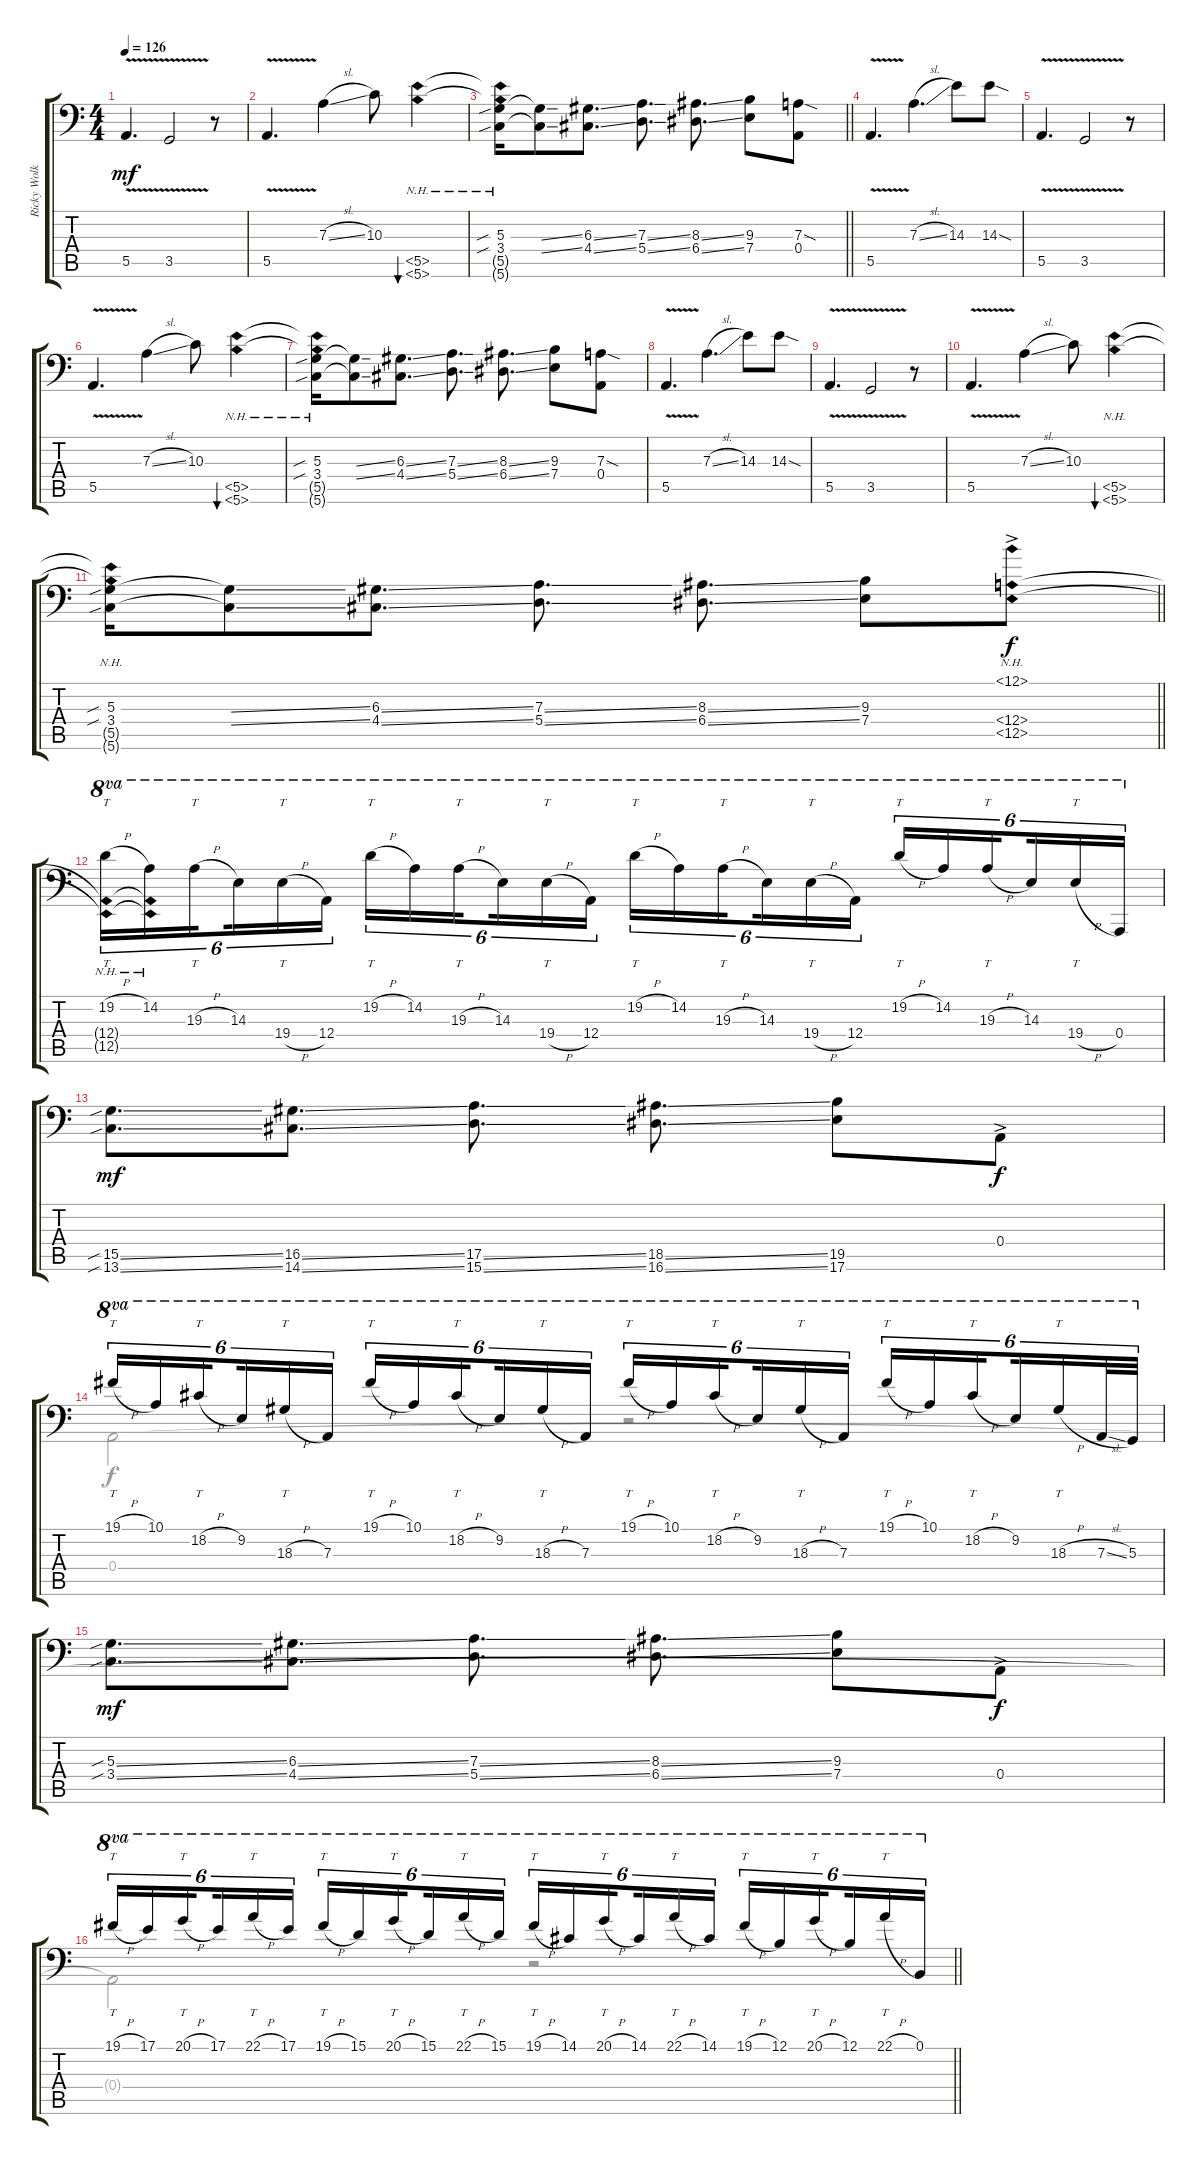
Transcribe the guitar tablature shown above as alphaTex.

\track ("Ricky Wolking Bass" "Ricky Wolk") {instrument fretlessbass}
\staff {score tabs}
\tuning (B2 G2 D2 A1 E1 B0) {hide}
\voice
\ts (4 4)
\tempo 126
\clef f4
\ks c
5.5{v}.4{d dy mf} 3.5{v}.2 r.8 |
5.5{v}.4{d} 7.3{sl}.4 10.3.8 (5.5{nh} 5.6{nh}).4{bu 30} |
\barLineRight lightlight
(5.3{sib} 3.4{sib} 5.5{nh t} 5.6{nh t}).16 (5.3{ss t} 3.4{ss t}).8 (6.3{ss} 4.4{ss}).8{d} (7.3{ss} 5.4{ss}).8{d} (8.3{ss} 6.4{ss}).8{d} (9.3 7.4).8 (7.3{sod} 0.4).8 |
5.5{v}.4{d} 7.3{sl}.4{d} 14.3.8 14.3{sod}.8 |
5.5{v}.4{d} 3.5{v}.2 r.8 |
5.5{v}.4{d} 7.3{sl}.4 10.3.8 (5.5{nh} 5.6{nh}).4{bu 30} |
(5.3{sib} 3.4{sib} 5.5{nh t} 5.6{nh t}).16 (5.3{ss t} 3.4{ss t}).8 (6.3{ss} 4.4{ss}).8{d} (7.3{ss} 5.4{ss}).8{d} (8.3{ss} 6.4{ss}).8{d} (9.3 7.4).8 (7.3{sod} 0.4).8 |
5.5{v}.4{d} 7.3{sl}.4{d} 14.3.8 14.3{sod}.8 |
5.5{v}.4{d} 3.5{v}.2 r.8 |
5.5{v}.4{d} 7.3{sl}.4 10.3.8 (5.5{nh} 5.6{nh}).4{bu 30} |
\barLineRight lightlight
(5.3{sib} 3.4{sib} 5.5{nh t} 5.6{nh t}).16 (5.3{ss t} 3.4{ss t}).8 (6.3{ss} 4.4{ss}).8{d} (7.3{ss} 5.4{ss}).8{d} (8.3{ss} 6.4{ss}).8{d} (9.3 7.4).8 (12.1{nh ac} 12.4{nh ac} 12.5{nh ac}).8{dy f} |
(19.2{h} 12.4{nh t} 12.5{nh t}).16{tt tu (6 4) ot 8va} (14.2 12.4{nh t} 12.5{nh t}).16{tu (6 4) ot 8va} 19.3{h}.16{tt tu (6 4) ot 8va beam splitsecondary} 14.3.16{tu (6 4) ot 8va} 19.4{h}.16{tt tu (6 4) ot 8va} 12.4.16{tu (6 4) ot 8va} 19.2{h}.16{tt tu (6 4) ot 8va} 14.2.16{tu (6 4) ot 8va} 19.3{h}.16{tt tu (6 4) ot 8va beam splitsecondary} 14.3.16{tu (6 4) ot 8va} 19.4{h}.16{tt tu (6 4) ot 8va} 12.4.16{tu (6 4) ot 8va} 19.2{h}.16{tt tu (6 4) ot 8va} 14.2.16{tu (6 4) ot 8va} 19.3{h}.16{tt tu (6 4) ot 8va beam splitsecondary} 14.3.16{tu (6 4) ot 8va} 19.4{h}.16{tt tu (6 4) ot 8va} 12.4.16{tu (6 4) ot 8va} 19.2{h}.16{tt tu (6 4) ot 8va} 14.2.16{tu (6 4) ot 8va} 19.3{h}.16{tt tu (6 4) ot 8va beam splitsecondary} 14.3.16{tu (6 4) ot 8va} 19.4{h}.16{tt tu (6 4) ot 8va} 0.4.16{tu (6 4) ot 8va} |
(15.5{sib ss} 13.6{sib ss}).8{d dy mf} (16.5{ss} 14.6{ss}).8{d} (17.5{ss} 15.6{ss}).8{d} (18.5{ss} 16.6{ss}).8{d} (19.5 17.6).8 0.4{ac}.8{dy f} |
19.1{h}.16{tt tu (6 4) ot 8va} 10.1.16{tu (6 4) ot 8va} 18.2{h}.16{tt tu (6 4) ot 8va beam splitsecondary} 9.2.16{tu (6 4) ot 8va} 18.3{h}.16{tt tu (6 4) ot 8va} 7.3.16{tu (6 4) ot 8va} 19.1{h}.16{tt tu (6 4) ot 8va} 10.1.16{tu (6 4) ot 8va} 18.2{h}.16{tt tu (6 4) ot 8va beam splitsecondary} 9.2.16{tu (6 4) ot 8va} 18.3{h}.16{tt tu (6 4) ot 8va} 7.3.16{tu (6 4) ot 8va} 19.1{h}.16{tt tu (6 4) ot 8va} 10.1.16{tu (6 4) ot 8va} 18.2{h}.16{tt tu (6 4) ot 8va beam splitsecondary} 9.2.16{tu (6 4) ot 8va} 18.3{h}.16{tt tu (6 4) ot 8va} 7.3.16{tu (6 4) ot 8va} 19.1{h}.16{tt tu (6 4) ot 8va} 10.1.16{tu (6 4) ot 8va} 18.2{h}.16{tt tu (6 4) ot 8va beam splitsecondary} 9.2.16{tu (6 4) ot 8va} 18.3{h}.16{tt tu (6 4) ot 8va} 7.3{sl}.32{tu (6 4) ot 8va} 5.3.32{tu (6 4) ot 8va} |
(5.3{sib ss} 3.4{sib ss}).8{d dy mf} (6.3{ss} 4.4{ss}).8{d} (7.3{ss} 5.4{ss}).8{d} (8.3{ss} 6.4{ss}).8{d} (9.3 7.4).8 0.4{ac}.8{dy f} |
\barLineRight lightlight
19.1{h}.16{tt tu (6 4) ot 8va} 17.1.16{tu (6 4) ot 8va} 20.1{h}.16{tt tu (6 4) ot 8va beam splitsecondary} 17.1.16{tu (6 4) ot 8va} 22.1{h}.16{tt tu (6 4) ot 8va} 17.1.16{tu (6 4) ot 8va} 19.1{h}.16{tt tu (6 4) ot 8va} 15.1.16{tu (6 4) ot 8va} 20.1{h}.16{tt tu (6 4) ot 8va beam splitsecondary} 15.1.16{tu (6 4) ot 8va} 22.1{h}.16{tt tu (6 4) ot 8va} 15.1.16{tu (6 4) ot 8va} 19.1{h}.16{tt tu (6 4) ot 8va} 14.1.16{tu (6 4) ot 8va} 20.1{h}.16{tt tu (6 4) ot 8va beam splitsecondary} 14.1.16{tu (6 4) ot 8va} 22.1{h}.16{tt tu (6 4) ot 8va} 14.1.16{tu (6 4) ot 8va} 19.1{h}.16{tt tu (6 4) ot 8va} 12.1.16{tu (6 4) ot 8va} 20.1{h}.16{tt tu (6 4) ot 8va beam splitsecondary} 12.1.16{tu (6 4) ot 8va} 22.1{h}.16{tt tu (6 4) ot 8va} 0.1.16{tu (6 4) ot 8va}
\voice
\clef f4
\ottava regular
\simile none
\ks c
|
|
\barLineRight lightlight
|
|
|
|
|
|
|
|
\barLineRight lightlight
|
|
|
0.4.2 r.2 |
|
\barLineRight lightlight
0.4{t}.2 r.2
